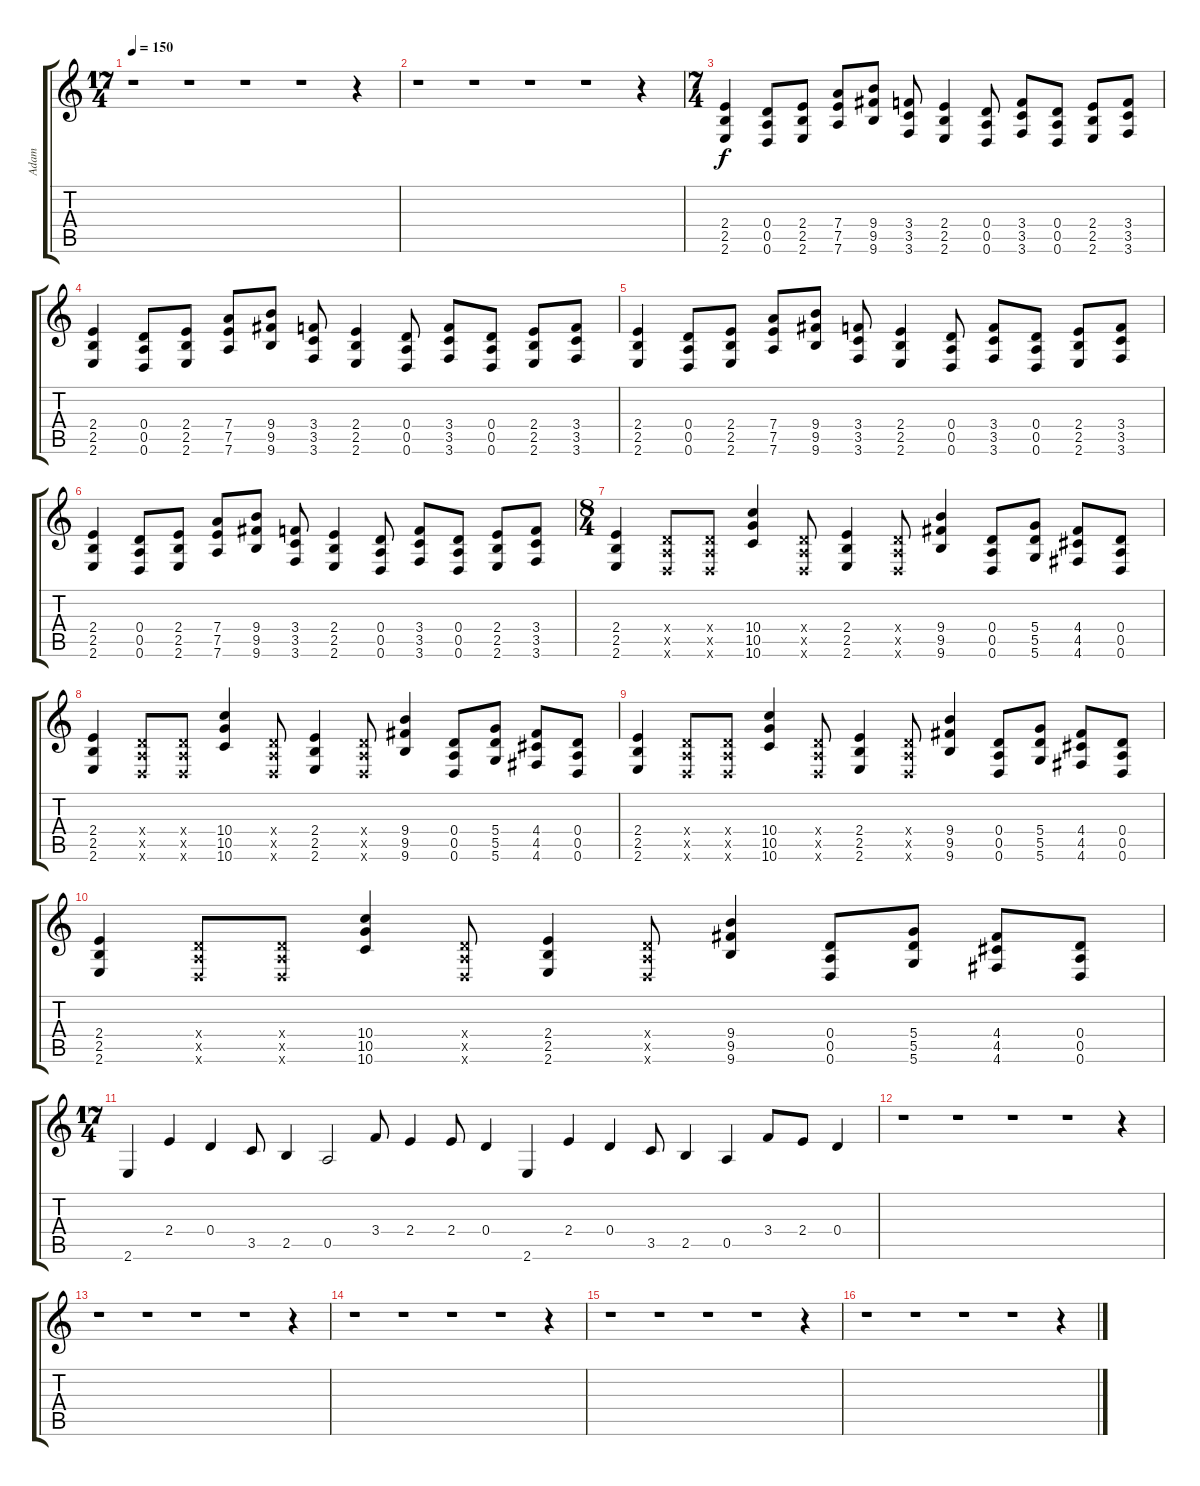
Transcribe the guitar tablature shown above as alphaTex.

\track ("Adam" "Adam") {instrument overdrivenguitar}
\staff {score tabs}
\tuning (E4 B3 G3 D3 A2 D2) {hide}
\ts (17 4)
\tempo 150
\clef g2
\ks c
r.1{dy f} r.1 r.1 r.1 r.4 |
r.1 r.1 r.1 r.1 r.4 |
\ts (7 4)
(2.4 2.5 2.6).4 (0.4 0.5 0.6).8 (2.4 2.5 2.6).8 (7.4 7.5 7.6).8 (9.4 9.5 9.6).8 (3.4 3.5 3.6).8 (2.4 2.5 2.6).4 (0.4 0.5 0.6).8 (3.4 3.5 3.6).8 (0.4 0.5 0.6).8 (2.4 2.5 2.6).8 (3.4 3.5 3.6).8 |
(2.4 2.5 2.6).4 (0.4 0.5 0.6).8 (2.4 2.5 2.6).8 (7.4 7.5 7.6).8 (9.4 9.5 9.6).8 (3.4 3.5 3.6).8 (2.4 2.5 2.6).4 (0.4 0.5 0.6).8 (3.4 3.5 3.6).8 (0.4 0.5 0.6).8 (2.4 2.5 2.6).8 (3.4 3.5 3.6).8 |
(2.4 2.5 2.6).4 (0.4 0.5 0.6).8 (2.4 2.5 2.6).8 (7.4 7.5 7.6).8 (9.4 9.5 9.6).8 (3.4 3.5 3.6).8 (2.4 2.5 2.6).4 (0.4 0.5 0.6).8 (3.4 3.5 3.6).8 (0.4 0.5 0.6).8 (2.4 2.5 2.6).8 (3.4 3.5 3.6).8 |
(2.4 2.5 2.6).4 (0.4 0.5 0.6).8 (2.4 2.5 2.6).8 (7.4 7.5 7.6).8 (9.4 9.5 9.6).8 (3.4 3.5 3.6).8 (2.4 2.5 2.6).4 (0.4 0.5 0.6).8 (3.4 3.5 3.6).8 (0.4 0.5 0.6).8 (2.4 2.5 2.6).8 (3.4 3.5 3.6).8 |
\ts (8 4)
(2.4 2.5 2.6).4 (0.4{x} 0.5{x} 0.6{x}).8 (0.4{x} 0.5{x} 0.6{x}).8 (10.4 10.5 10.6).4 (0.4{x} 0.5{x} 0.6{x}).8 (2.4 2.5 2.6).4 (0.4{x} 0.5{x} 0.6{x}).8 (9.4 9.5 9.6).4 (0.4 0.5 0.6).8 (5.4 5.5 5.6).8 (4.4 4.5 4.6).8 (0.4 0.5 0.6).8 |
(2.4 2.5 2.6).4 (0.4{x} 0.5{x} 0.6{x}).8 (0.4{x} 0.5{x} 0.6{x}).8 (10.4 10.5 10.6).4 (0.4{x} 0.5{x} 0.6{x}).8 (2.4 2.5 2.6).4 (0.4{x} 0.5{x} 0.6{x}).8 (9.4 9.5 9.6).4 (0.4 0.5 0.6).8 (5.4 5.5 5.6).8 (4.4 4.5 4.6).8 (0.4 0.5 0.6).8 |
(2.4 2.5 2.6).4 (0.4{x} 0.5{x} 0.6{x}).8 (0.4{x} 0.5{x} 0.6{x}).8 (10.4 10.5 10.6).4 (0.4{x} 0.5{x} 0.6{x}).8 (2.4 2.5 2.6).4 (0.4{x} 0.5{x} 0.6{x}).8 (9.4 9.5 9.6).4 (0.4 0.5 0.6).8 (5.4 5.5 5.6).8 (4.4 4.5 4.6).8 (0.4 0.5 0.6).8 |
(2.4 2.5 2.6).4 (0.4{x} 0.5{x} 0.6{x}).8 (0.4{x} 0.5{x} 0.6{x}).8 (10.4 10.5 10.6).4 (0.4{x} 0.5{x} 0.6{x}).8 (2.4 2.5 2.6).4 (0.4{x} 0.5{x} 0.6{x}).8 (9.4 9.5 9.6).4 (0.4 0.5 0.6).8 (5.4 5.5 5.6).8 (4.4 4.5 4.6).8 (0.4 0.5 0.6).8 |
\ts (17 4)
2.6.4 2.4.4 0.4.4 3.5.8 2.5.4 0.5.2 3.4.8 2.4.4 2.4.8 0.4.4 2.6.4 2.4.4 0.4.4 3.5.8 2.5.4 0.5.4 3.4.8 2.4.8 0.4.4 |
r.1 r.1 r.1 r.1 r.4 |
r.1 r.1 r.1 r.1 r.4 |
r.1 r.1 r.1 r.1 r.4 |
r.1 r.1 r.1 r.1 r.4 |
r.1 r.1 r.1 r.1 r.4
